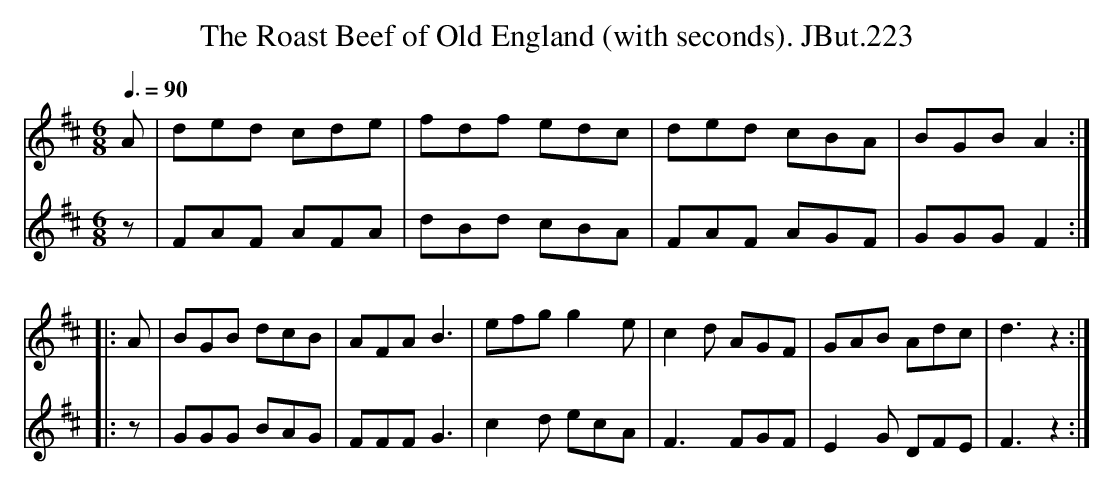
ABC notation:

X:1
T:Roast Beef of Old England (with seconds). JBut.223, The
M:6/8
L:1/8
Q:3/8=90
K:D
V:1
A|ded cde|fdf edc|ded cBA|BGB A2:|
|:A|BGB dcB|AFA B3|efg g2e|c2d AGF|GAB Adc|d3 z2:|
V:2
z|FAF AFA|dBd cBA|FAF AGF|GGG F2:|
|:z|GGG BAG|FFFG3|c2d ecA|F3 FGF|E2G DFE|F3z2:|
